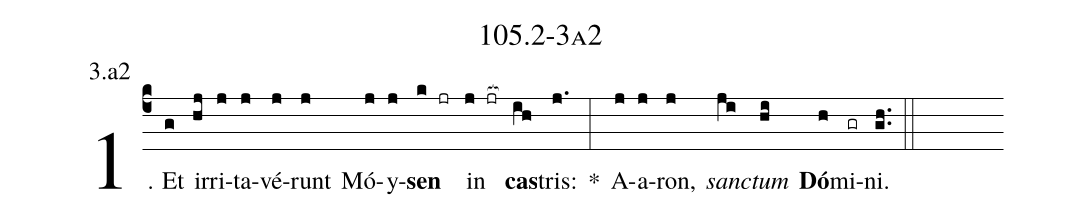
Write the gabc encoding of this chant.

name: 105.2-3a2;
annotation: 3.a2;
%%
(c4)1. Et(g) ir(hj)ri(j)ta(j)vé(j)runt(j) Mó(j)y(j)<b>sen</b>(k jr) in(j jr[ocb:1{]) <b>cas</b>(ih[ocb:0}])tris:(j.) *(:) A(j)a(j)ron,(j) <i>sanc</i>(ji)<i>tum</i>(hi) <b>Dó</b>(h)mi(gr)ni.(gh..) (::)


%E(j) u(j) o(ji) u(hi) a(h) e.(gh..) (::)
